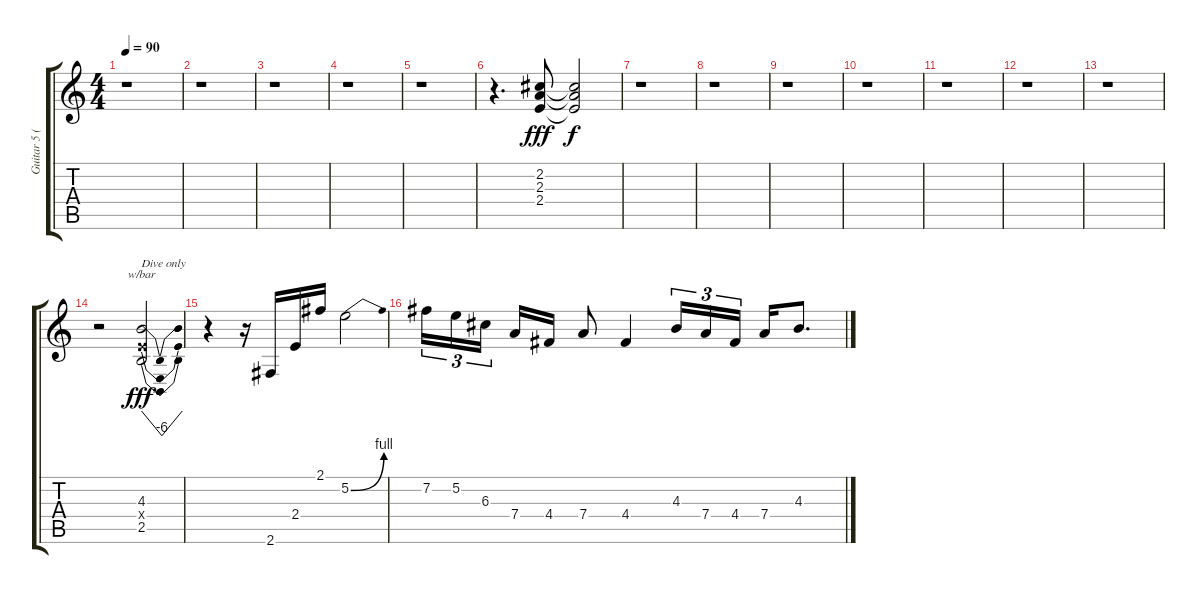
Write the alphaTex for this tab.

\track ("Guitar 5 (Lead)" "Guitar 5 (") {instrument distortionguitar}
\staff {score tabs}
\tuning (E4 B3 G3 D3 A2 E2) {hide}
\ts (4 4)
\tempo 90
\clef g2
\ks c
r.1{dy f} |
r.1 |
r.1 |
r.1 |
r.1 |
r.4{d} (2.2 2.3 2.4).8{dy fff} (2.2{t} 2.3{t} 2.4{t}).2{dy f} |
r.1 |
r.1 |
r.1 |
r.1 |
r.1 |
r.1 |
r.1 |
r.2 (4.3 2.4{x} 2.5).2{tbe (dip default 0 0 30 -24 60 0) txt "Dive only" dy fff} |
r.4 r.16 2.6.16 2.4.16 2.1.16 5.2{be (bend 0 0 60 4)}.2 |
7.2.16{tu (3 2)} 5.2.16{tu (3 2)} 6.3.16{tu (3 2)} 7.4.16 4.4.16 7.4.8 4.4.4 4.3.16{tu (3 2)} 7.4.16{tu (3 2)} 4.4.16{tu (3 2)} 7.4.16 4.3.8{d}
